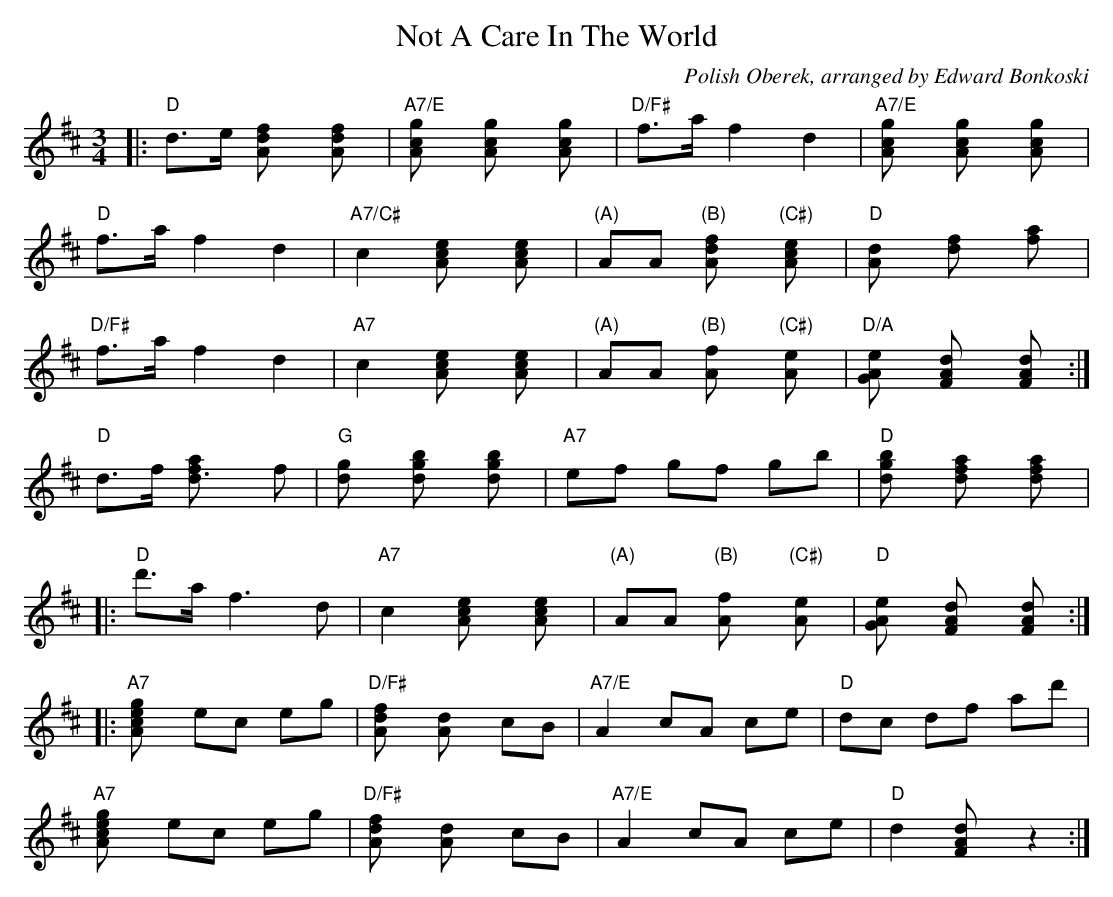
X:1
T:Not A Care In The World
O:Polish Oberek, arranged by Edward Bonkoski
M:3/4
L:1/8
K:D
|: "D"d>e [A2df] [A2df] | "A7/E"[A2cg] [A2cg] [A2cg] |\
   "D/F#"f>a f2 d2 | "A7/E"[A2cg] [A2cg] [A2cg] |
   "D"f>a f2 d2 | "A7/C#"c2 [A2ce] [A2ce] |\
   "(A)"AA "(B)"[A2df] "(C#)"[A2ce] | "D"[A2d] [d2f] [f2a] |
   "D/F#"f>a f2 d2 | "A7"c2 [A2ce] [A2ce] |\
   "(A)"AA "(B)"[A2f] "(C#)"[A2e] | "D/A"[G2Ae] [F2Ad] [F2Ad] :|
   "D"d>f [d3fa] f | "G"[d2g] [d2gb] [d2gb] |\
   "A7"ef gf gb | "D"[d2gb] [d2fa] [d2fa] |
|: "D"d'>a f3 d | "A7"c2 [A2ce] [A2ce] |\
   "(A)"AA "(B)"[A2f] "(C#)"[A2e] | "D"[G2Ae] [F2Ad] [F2Ad] :|
|: "A7"[A2ceg] ec eg | "D/F#"[A2df] [A2d] cB |\
   "A7/E"A2 cA ce | "D"dc df ad' |
   "A7"[A2ceg] ec eg | "D/F#"[A2df] [A2d] cB |\
   "A7/E"A2 cA ce | "D"d2 [F2Ad] z2 :|
